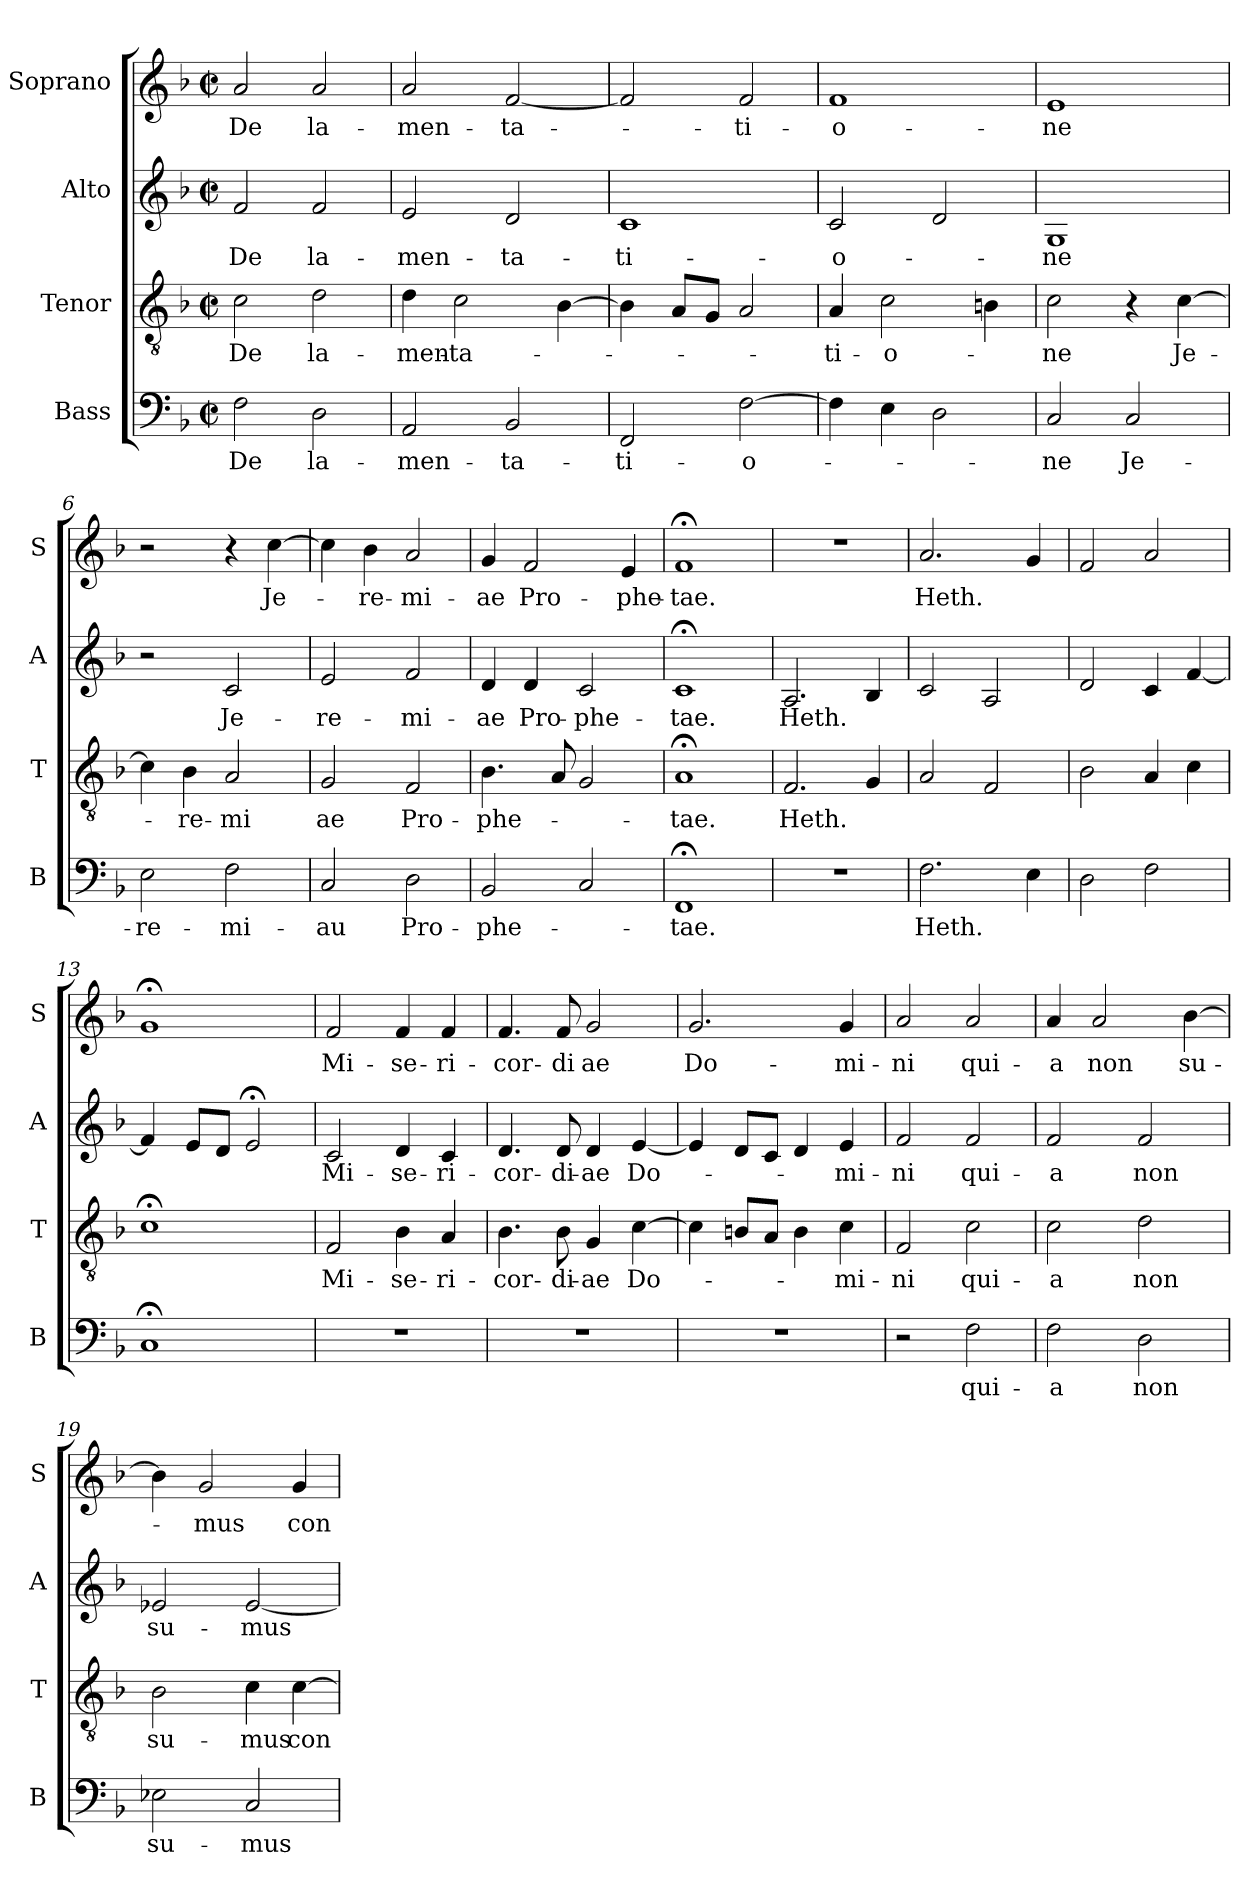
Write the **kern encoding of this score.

**kern	**text	**kern	**text	**kern	**text	**kern	**text
*part4	*part4	*part3	*part3	*part2	*part2	*part1	*part1
*staff4	*staff4	*staff3	*staff3	*staff2	*staff2	*staff1	*staff1
*I"Bass	*	*I"Tenor	*	*I"Alto	*	*I"Soprano	*
*I'B	*	*I'T	*	*I'A	*	*I'S	*
*clefF4	*	*clefGv2	*	*clefG2	*	*clefG2	*
*k[b-]	*	*k[b-]	*	*k[b-]	*	*k[b-]	*
*F:	*	*F:	*	*F:	*	*F:	*
*M2/2	*	*M2/2	*	*M2/2	*	*M2/2	*
*met(c|)	*	*met(c|)	*	*met(c|)	*	*met(c|)	*
=1	=1	=1	=1	=1	=1	=1	=1
!	!LO:LY:b	!	!LO:LY:b	!	!LO:LY:b	!	!LO:LY:b
2F\	De	2c\	De	2f/	De	2a/	De
!	!LO:LY:b	!	!LO:LY:b	!	!LO:LY:b	!	!LO:LY:b
2D\	la-	2d\	la-	2f/	la-	2a/	la-
=2	=2	=2	=2	=2	=2	=2	=2
!	!LO:LY:b	!	!LO:LY:b	!	!LO:LY:b	!	!LO:LY:b
2AA/	-men-	4d\	-men-	2e/	-men-	2a/	-men-
!	!	!	!LO:LY:b	!	!	!	!
.	.	2c\	-ta-	.	.	.	.
!	!LO:LY:b	!	!	!	!LO:LY:b	!	!LO:LY:b
2BB-/	-ta-	.	.	2d/	-ta-	[2f/	-ta-
.	.	[4B-\	.	.	.	.	.
=3	=3	=3	=3	=3	=3	=3	=3
!	!LO:LY:b	!	!	!	!LO:LY:b	!	!
2FF/	-ti-	4B-\]	.	1c	-ti-	2f/]	.
.	.	8A/L	.	.	.	.	.
.	.	8G/J	.	.	.	.	.
!	!LO:LY:b	!	!	!	!	!	!LO:LY:b
[2F\	-o-	2A/	.	.	.	2f/	-ti-
=4	=4	=4	=4	=4	=4	=4	=4
!	!	!	!LO:LY:b	!	!LO:LY:b	!	!LO:LY:b
4F\]	.	4A/	-ti-	2c/	-o-	1f	-o-
!	!	!	!LO:LY:b	!	!	!	!
4E\	.	2c\	-o-	.	.	.	.
2D\	.	.	.	2d/	.	.	.
.	.	4Bn\	.	.	.	.	.
=5	=5	=5	=5	=5	=5	=5	=5
!	!LO:LY:b	!	!LO:LY:b	!	!LO:LY:b	!	!LO:LY:b
2C/	-ne	2c\	-ne	1G	-ne	1e	-ne
!	!LO:LY:b	!	!	!	!	!	!
2C/	Je-	4r	.	.	.	.	.
!	!	!	!LO:LY:b	!	!	!	!
.	.	[4c\	Je-	.	.	.	.
=6	=6	=6	=6	=6	=6	=6	=6
!	!LO:LY:b	!	!	!	!	!	!
2E\	-re-	4c\]	.	2r	.	2r	.
!	!	!	!LO:LY:b	!	!	!	!
.	.	4B-\	-re-	.	.	.	.
!	!LO:LY:b	!	!LO:LY:b	!	!LO:LY:b	!	!
2F\	-mi-	2A/	-mi	2c/	Je-	4r	.
!	!	!	!	!	!	!	!LO:LY:b
.	.	.	.	.	.	[4cc\	Je-
!!LO:LB:g=z
=7	=7	=7	=7	=7	=7	=7	=7
!	!LO:LY:b	!	!LO:LY:b	!	!LO:LY:b	!	!
2C/	-au	2G/	ae	2e/	-re-	4cc\]	.
!	!	!	!	!	!	!	!LO:LY:b
.	.	.	.	.	.	4b-\	-re-
!	!LO:LY:b	!	!LO:LY:b	!	!LO:LY:b	!	!LO:LY:b
2D\	Pro-	2F/	Pro-	2f/	-mi-	2a/	-mi-
=8	=8	=8	=8	=8	=8	=8	=8
!	!LO:LY:b	!	!LO:LY:b	!	!LO:LY:b	!	!LO:LY:b
2BB-/	-phe-	4.B-\	-phe-	4d/	-ae	4g/	-ae
!	!	!	!	!	!LO:LY:b	!	!LO:LY:b
.	.	.	.	4d/	Pro-	2f/	Pro-
.	.	8A/	.	.	.	.	.
!	!	!	!	!	!LO:LY:b	!	!
2C/	.	2G/	.	2c/	-phe-	.	.
!	!	!	!	!	!	!	!LO:LY:b
.	.	.	.	.	.	4e/	-phe-
=9	=9	=9	=9	=9	=9	=9	=9
!	!LO:LY:b	!	!LO:LY:b	!	!LO:LY:b	!	!LO:LY:b
1FF;<	-tae.	1A;<	-tae.	1c;<	-tae.	1f;<	-tae.
=10	=10	=10	=10	=10	=10	=10	=10
!	!	!	!LO:LY:b	!	!LO:LY:b	!	!
1r	.	2.F/	Heth.	2.A/	Heth.	1r	.
.	.	4G/	.	4B-/	.	.	.
=11	=11	=11	=11	=11	=11	=11	=11
!	!LO:LY:b	!	!	!	!	!	!LO:LY:b
2.F\	Heth.	2A/	.	2c/	.	2.a/	Heth.
.	.	2F/	.	2A/	.	.	.
4E\	.	.	.	.	.	4g/	.
=12	=12	=12	=12	=12	=12	=12	=12
2D\	.	2B-\	.	2d/	.	2f/	.
2F\	.	4A/	.	4c/	.	2a/	.
.	.	4c\	.	[4f/	.	.	.
!!LO:LB:g=z
=13	=13	=13	=13	=13	=13	=13	=13
1C;<	.	1c;<	.	4f/]	.	1g;<	.
.	.	.	.	8e/L	.	.	.
.	.	.	.	8d/J	.	.	.
.	.	.	.	2e;</	.	.	.
=14	=14	=14	=14	=14	=14	=14	=14
!	!	!	!LO:LY:b	!	!LO:LY:b	!	!LO:LY:b
1r	.	2F/	Mi-	2c/	Mi-	2f/	Mi-
!	!	!	!LO:LY:b	!	!LO:LY:b	!	!LO:LY:b
.	.	4B-\	-se-	4d/	-se-	4f/	-se-
!	!	!	!LO:LY:b	!	!LO:LY:b	!	!LO:LY:b
.	.	4A/	-ri-	4c/	-ri-	4f/	-ri-
=15	=15	=15	=15	=15	=15	=15	=15
!	!	!	!LO:LY:b	!	!LO:LY:b	!	!LO:LY:b
1r	.	4.B-\	-cor-	4.d/	-cor-	4.f/	-cor-
!	!	!	!LO:LY:b	!	!LO:LY:b	!	!LO:LY:b
.	.	8B-\	-di-	8d/	-di-	8f/	-di
!	!	!	!LO:LY:b	!	!LO:LY:b	!	!LO:LY:b
.	.	4G/	-ae	4d/	-ae	2g/	ae
!	!	!	!LO:LY:b	!	!LO:LY:b	!	!
.	.	[4c\	Do-	[4e/	Do-	.	.
=16	=16	=16	=16	=16	=16	=16	=16
!	!	!	!	!	!	!	!LO:LY:b
1r	.	4c\]	.	4e/]	.	2.g/	Do-
.	.	8Bn/L	.	8d/L	.	.	.
.	.	8A/J	.	8c/J	.	.	.
.	.	4B\	.	4d/	.	.	.
!	!	!	!LO:LY:b	!	!LO:LY:b	!	!LO:LY:b
.	.	4c\	-mi-	4e/	-mi-	4g/	-mi-
=17	=17	=17	=17	=17	=17	=17	=17
!	!	!	!LO:LY:b	!	!LO:LY:b	!	!LO:LY:b
2r	.	2F/	-ni	2f/	-ni	2a/	-ni
!	!LO:LY:b	!	!LO:LY:b	!	!LO:LY:b	!	!LO:LY:b
2F\	qui-	2c\	qui-	2f/	qui-	2a/	qui-
=18	=18	=18	=18	=18	=18	=18	=18
!	!LO:LY:b	!	!LO:LY:b	!	!LO:LY:b	!	!LO:LY:b
2F\	-a	2c\	-a	2f/	-a	4a/	-a
!	!	!	!	!	!	!	!LO:LY:b
.	.	.	.	.	.	2a/	non
!	!LO:LY:b	!	!LO:LY:b	!	!LO:LY:b	!	!
2D\	non	2d\	non	2f/	non	.	.
!	!	!	!	!	!	!	!LO:LY:b
.	.	.	.	.	.	[4b-\	su-
!!LO:PB:g=z
=19	=19	=19	=19	=19	=19	=19	=19
!	!LO:LY:b	!	!LO:LY:b	!	!LO:LY:b	!	!
2E-X\	su-	2B-\	su-	2e-X/	su-	4b-\]	.
!	!	!	!	!	!	!	!LO:LY:b
.	.	.	.	.	.	2g/	-mus
!	!LO:LY:b	!	!LO:LY:b	!	!LO:LY:b	!	!
2C/	-mus	4c\	-mus	[2e-/	-mus	.	.
!	!	!	!LO:LY:b	!	!	!	!LO:LY:b
.	.	[4c\	con-	.	.	4g/	con-
=	=	=	=	=	=	=	=
*-	*-	*-	*-	*-	*-	*-	*-
